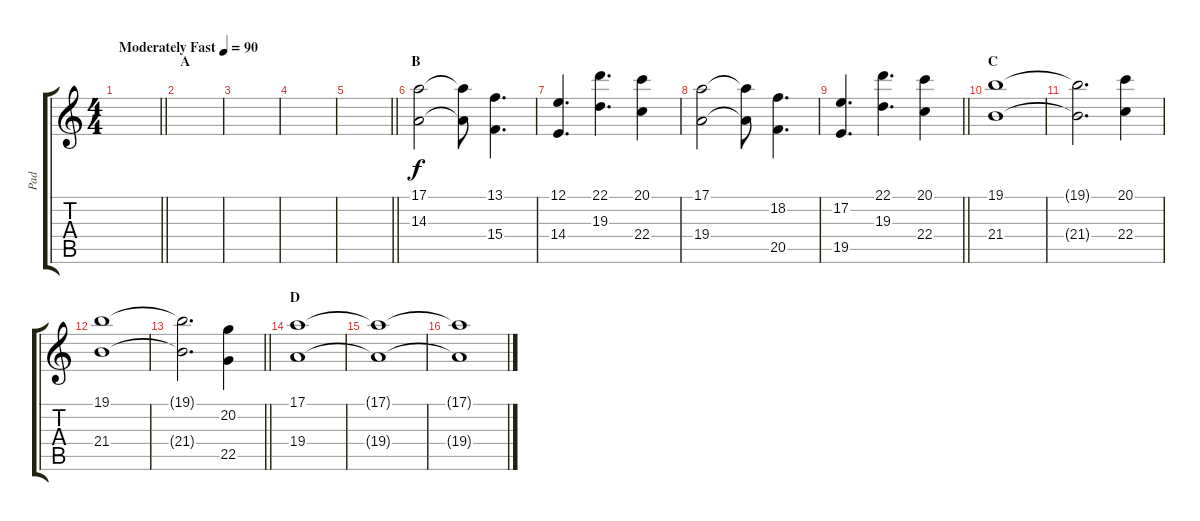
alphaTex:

\track ("Pad" "Pad") {instrument pad6metallic}
\staff {score tabs}
\tuning (E4 B3 G3 D3 A2 E2) {hide}
\ts (4 4)
\tempo (90 "Moderately Fast")
\clef g2
\barLineRight lightlight
\ks c
|
\section ("" "A")
|
|
|
\barLineRight lightlight
|
\section ("" "B")
(17.1 14.3).2 (17.1{t} 14.3{t}).8 (13.1 15.4).4{d} |
(12.1 14.4).4{d} (22.1 19.3).4{d} (20.1 22.4).4 |
(17.1 19.4).2 (17.1{t} 19.4{t}).8 (18.2 20.5).4{d} |
\barLineRight lightlight
(17.2 19.5).4{d} (22.1 19.3).4{d} (20.1 22.4).4 |
\section ("" "C")
(19.1 21.4).1 |
(19.1{t} 21.4{t}).2{d} (20.1 22.4).4 |
(19.1 21.4).1 |
\barLineRight lightlight
(19.1{t} 21.4{t}).2{d} (20.2 22.5).4 |
\section ("" "D")
(17.1 19.4).1 |
(17.1{t} 19.4{t}).1 |
(17.1{t} 19.4{t}).1
